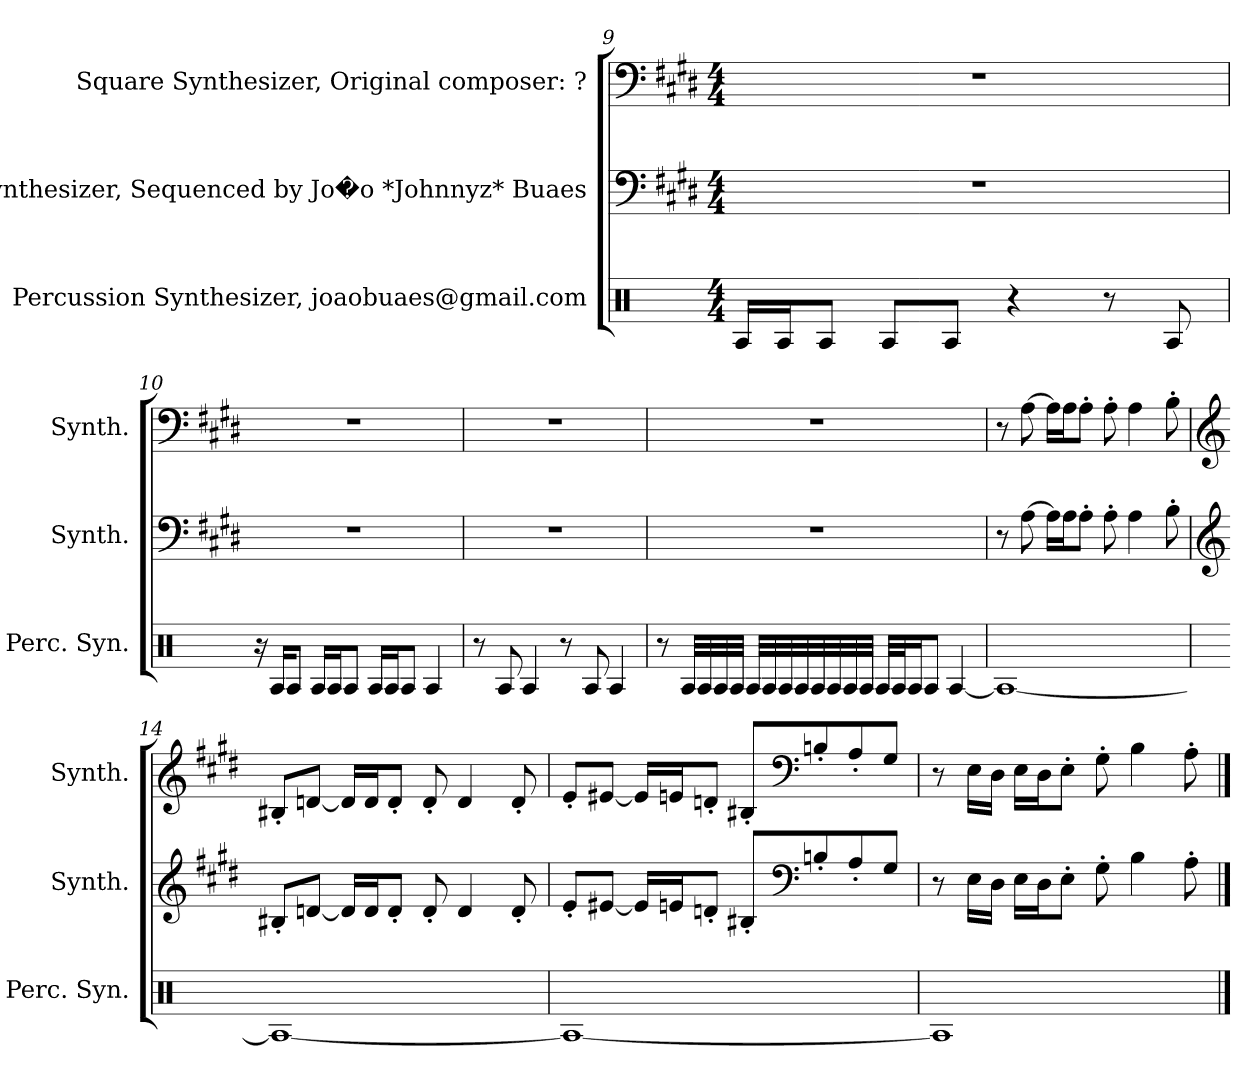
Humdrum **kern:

**kern	**kern	**kern
*part3	*part2	*part1
*staff3	*staff2	*staff1
*I"Percussion Synthesizer, joaobuaes@gmail.com	*I"Effect Synthesizer, Sequenced by Jo�o *Johnnyz* Buaes	*I"Square Synthesizer, Original composer: ?
*I'Perc. Syn.	*I'Synth.	*I'Synth.
!!LO:PB:g=z
*clefX	*clefF4	*clefF4
*k[]	*k[f#c#g#d#]	*k[f#c#g#d#]
*M4/4	*M4/4	*M4/4
=9	=9	=9
16RA/LL	1r	1r
16RA/J	.	.
8RA/J	.	.
8RA/L	.	.
8RA/J	.	.
4r	.	.
8r	.	.
8RA/	.	.
=10	=10	=10
16r	1r	1r
16RA/KL	.	.
8RA/J	.	.
16RA/LL	.	.
16RA/J	.	.
8RA/J	.	.
16RA/LL	.	.
16RA/J	.	.
8RA/J	.	.
4RA/	.	.
=11	=11	=11
8r	1r	1r
8RA/	.	.
4RA/	.	.
8r	.	.
8RA/	.	.
4RA/	.	.
!!LO:LB:g=z
=12	=12	=12
8r	1r	1r
32RA/LLL	.	.
32RA/	.	.
32RA/	.	.
32RA/JJJ	.	.
32RA/LLL	.	.
32RA/	.	.
32RA/	.	.
32RA/	.	.
32RA/	.	.
32RA/	.	.
32RA/	.	.
32RA/JJJ	.	.
32RA/LLL	.	.
32RA/J	.	.
16RA/J	.	.
8RA/J	.	.
[4RA/	.	.
=13	=13	=13
1RA_	8r	8r
.	[8A\	[8A\
.	16A\LL]	16A\LL]
.	16A\J	16A\J
.	8A'\J	8A'\J
.	8A'\	8A'\
.	4A\	4A\
.	8B'\	8B'\
!!LO:LB:g=z
=14	=14	=14
*	*clefG2	*clefG2
1RA_	8B#X'/L	8B#X'/L
.	[8dn/J	[8dn/J
.	16d/LL]	16d/LL]
.	16d/J	16d/J
.	8d'/J	8d'/J
.	8d'/	8d'/
.	4d/	4d/
.	8d'/	8d'/
=15	=15	=15
1RA_	8e'/L	8e'/L
.	[8e#X/J	[8e#X/J
.	16e#/LL]	16e#/LL]
.	16en/J	16en/J
.	8dn'/J	8dn'/J
.	8B#X'/L	8B#X'/L
*	*clefF4	*clefF4
.	8Bn'/	8Bn'/
.	8A'/	8A'/
.	8G#/J	8G#/J
=16	=16	=16
1RA]	8r	8r
.	16E\LL	16E\LL
.	16D#\JJ	16D#\JJ
.	16E\LL	16E\LL
.	16D#\J	16D#\J
.	8E'\J	8E'\J
.	8G#'\	8G#'\
.	4B\	4B\
.	8A'\	8A'\
==	==	==
*-	*-	*-
